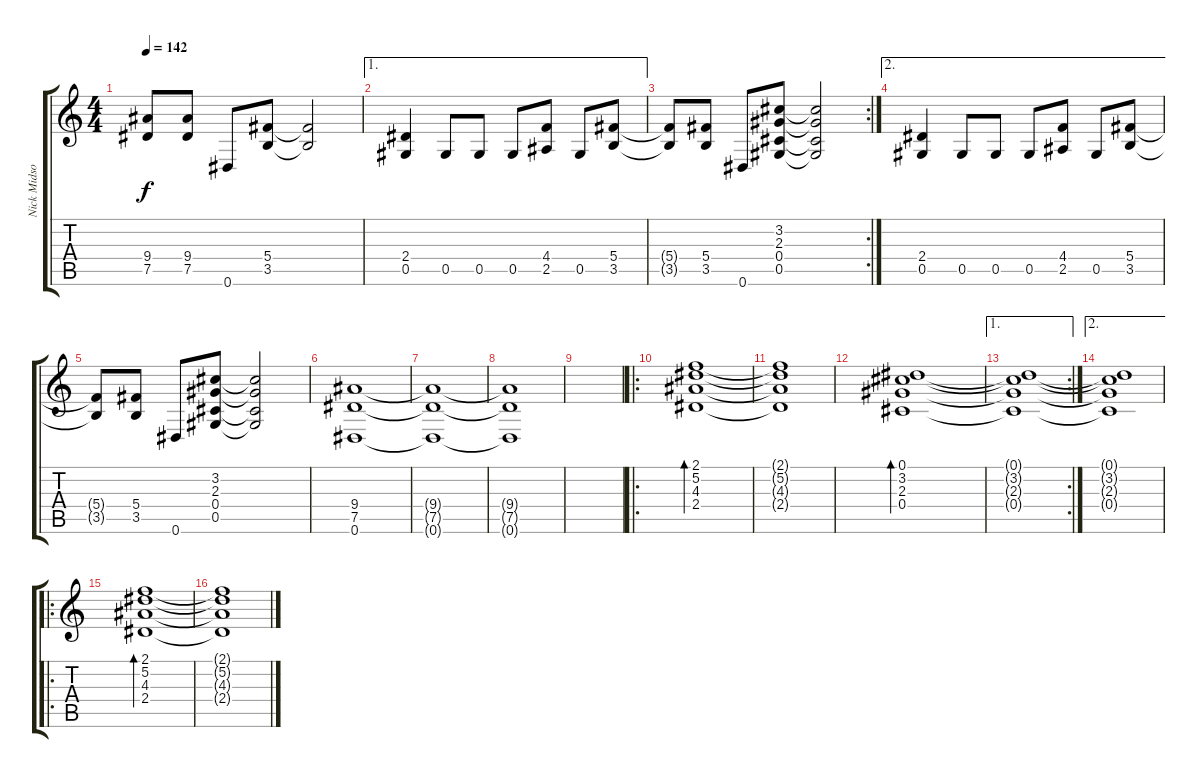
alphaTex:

\track ("Nick Midson" "Nick Midso") {instrument distortionguitar}
\staff {score tabs}
\tuning (Eb4 Bb3 Gb3 Db3 Ab2 Eb2) {hide}
\ts (4 4)
\tempo 142
\clef g2
\ks c
(9.4{t} 7.5{t}).8{dy f} (9.4 7.5).8 0.6.8 (5.4 3.5).8 (5.4{t} 3.5{t}).2 |
\ae 1
(2.4 0.5).4 0.5.8 0.5.8 0.5.8 (4.4 2.5).8 0.5.8 (5.4 3.5).8 |
\rc 2
(5.4{t} 3.5{t}).8 (5.4 3.5).8 0.6.8 (3.2 2.3 0.4 0.5).8 (3.2{t} 2.3{t} 0.4{t} 0.5{t}).2 |
\ae 2
(2.4 0.5).4 0.5.8 0.5.8 0.5.8 (4.4 2.5).8 0.5.8 (5.4 3.5).8 |
(5.4{t} 3.5{t}).8 (5.4 3.5).8 0.6.8 (3.2 2.3 0.4 0.5).8 (3.2{t} 2.3{t} 0.4{t} 0.5{t}).2 |
(9.4 7.5 0.6).1 |
(9.4{t} 7.5{t} 0.6{t}).1{volume 0} |
(9.4{t} 7.5{t} 0.6{t}).1 |
|
\ro
(2.1 5.2 4.3 2.4).1{bd 240 instrument acousticguitarsteel} |
(2.1{t} 5.2{t} 4.3{t} 2.4{t}).1 |
(0.1 3.2 2.3 0.4).1{bd 240} |
\ae 1
\rc 2
(0.1{t} 3.2{t} 2.3{t} 0.4{t}).1 |
\ae 2
(0.1{t} 3.2{t} 2.3{t} 0.4{t}).1 |
\ro
(2.1 5.2 4.3 2.4).1{bd 240} |
(2.1{t} 5.2{t} 4.3{t} 2.4{t}).1
